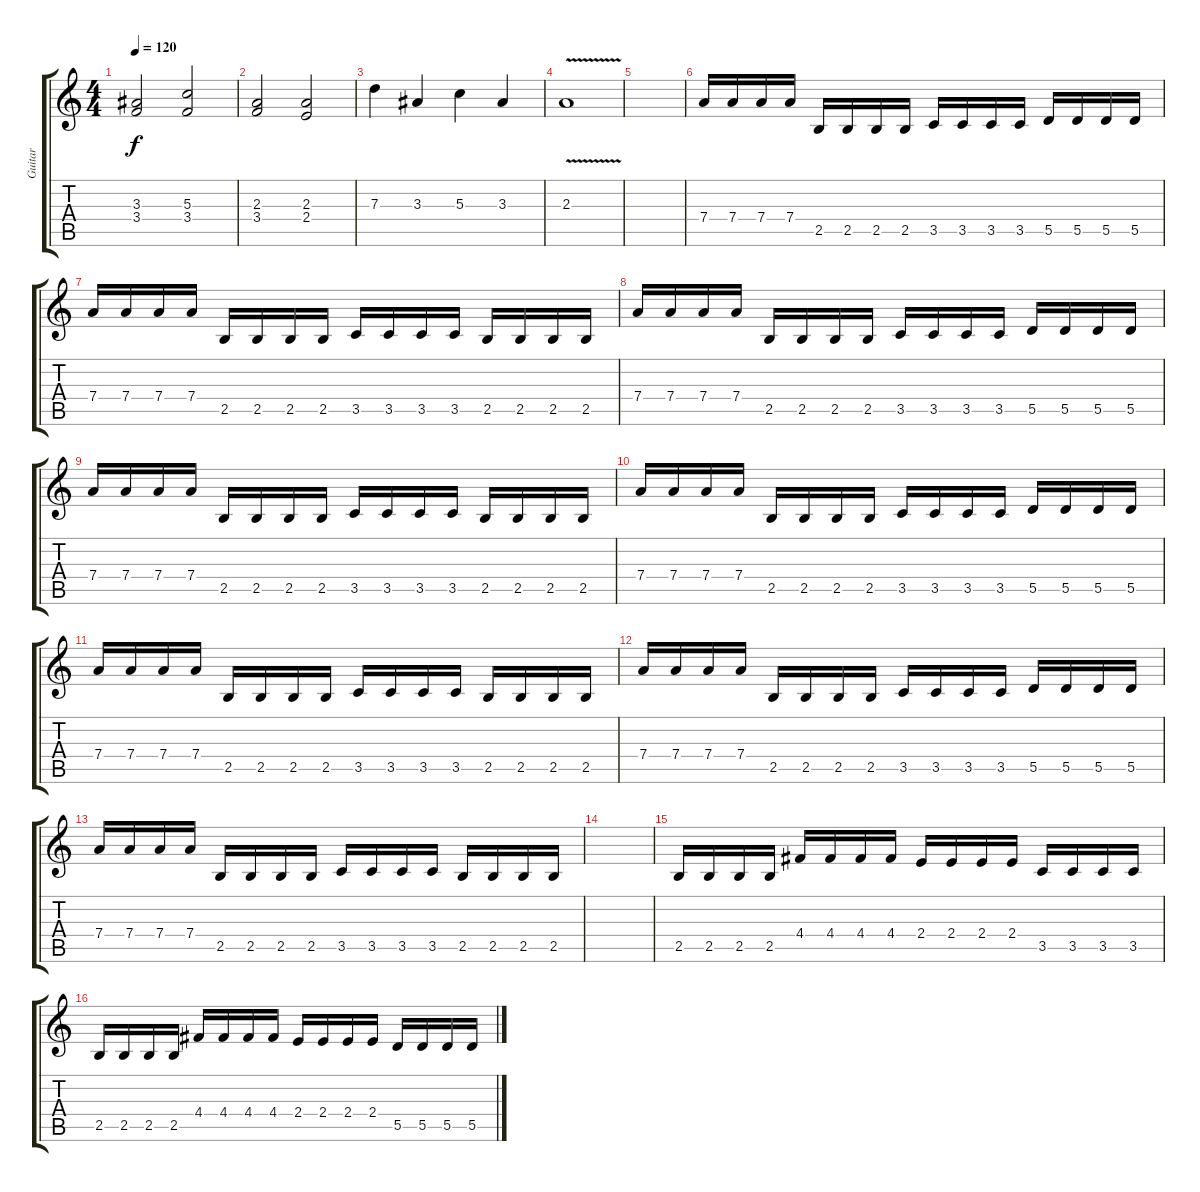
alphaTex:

\track ("Guitar" "Guitar") {instrument overdrivenguitar}
\staff {score tabs}
\tuning (E4 B3 G3 D3 A2 E2) {hide}
\ts (4 4)
\tempo 120
\clef g2
\ks c
(3.3 3.4).2{dy f} (5.3 3.4).2 |
(2.3 3.4).2 (2.3 2.4).2 |
7.3.4 3.3.4 5.3.4 3.3.4 |
2.3{v}.1 |
|
7.4.16 7.4.16 7.4.16 7.4.16 2.5.16 2.5.16 2.5.16 2.5.16 3.5.16 3.5.16 3.5.16 3.5.16 5.5.16 5.5.16 5.5.16 5.5.16 |
7.4.16 7.4.16 7.4.16 7.4.16 2.5.16 2.5.16 2.5.16 2.5.16 3.5.16 3.5.16 3.5.16 3.5.16 2.5.16 2.5.16 2.5.16 2.5.16 |
7.4.16 7.4.16 7.4.16 7.4.16 2.5.16 2.5.16 2.5.16 2.5.16 3.5.16 3.5.16 3.5.16 3.5.16 5.5.16 5.5.16 5.5.16 5.5.16 |
7.4.16 7.4.16 7.4.16 7.4.16 2.5.16 2.5.16 2.5.16 2.5.16 3.5.16 3.5.16 3.5.16 3.5.16 2.5.16 2.5.16 2.5.16 2.5.16 |
7.4.16 7.4.16 7.4.16 7.4.16 2.5.16 2.5.16 2.5.16 2.5.16 3.5.16 3.5.16 3.5.16 3.5.16 5.5.16 5.5.16 5.5.16 5.5.16 |
7.4.16 7.4.16 7.4.16 7.4.16 2.5.16 2.5.16 2.5.16 2.5.16 3.5.16 3.5.16 3.5.16 3.5.16 2.5.16 2.5.16 2.5.16 2.5.16 |
7.4.16 7.4.16 7.4.16 7.4.16 2.5.16 2.5.16 2.5.16 2.5.16 3.5.16 3.5.16 3.5.16 3.5.16 5.5.16 5.5.16 5.5.16 5.5.16 |
7.4.16 7.4.16 7.4.16 7.4.16 2.5.16 2.5.16 2.5.16 2.5.16 3.5.16 3.5.16 3.5.16 3.5.16 2.5.16 2.5.16 2.5.16 2.5.16 |
|
2.5.16 2.5.16 2.5.16 2.5.16 4.4.16 4.4.16 4.4.16 4.4.16 2.4.16 2.4.16 2.4.16 2.4.16 3.5.16 3.5.16 3.5.16 3.5.16 |
2.5.16 2.5.16 2.5.16 2.5.16 4.4.16 4.4.16 4.4.16 4.4.16 2.4.16 2.4.16 2.4.16 2.4.16 5.5.16 5.5.16 5.5.16 5.5.16
